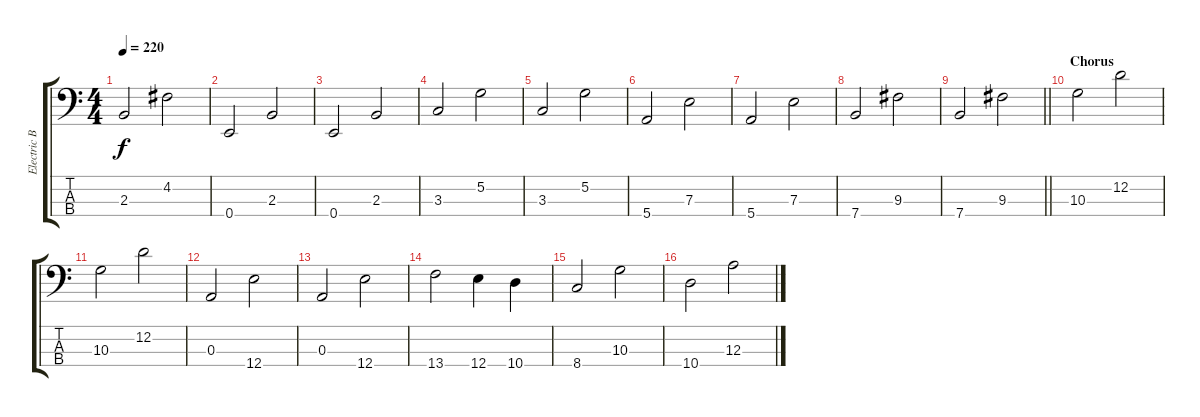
\track ("Electric Bass (Finger)    " "Electric B") {instrument electricbassfinger}
\staff {score tabs}
\tuning (G2 D2 A1 E1) {hide}
\ts (4 4)
\tempo 220
\clef f4
\ks c
2.3.2{dy f} 4.2.2 |
0.4.2 2.3.2 |
0.4.2 2.3.2 |
3.3.2 5.2.2 |
3.3.2 5.2.2 |
5.4.2 7.3.2 |
5.4.2 7.3.2 |
7.4.2 9.3.2 |
\barLineRight lightlight
7.4.2 9.3.2 |
\section ("" "Chorus")
10.3.2 12.2.2 |
10.3.2 12.2.2 |
0.3.2 12.4.2 |
0.3.2 12.4.2 |
13.4.2 12.4.4 10.4.4 |
8.4.2 10.3.2 |
10.4.2 12.3.2
